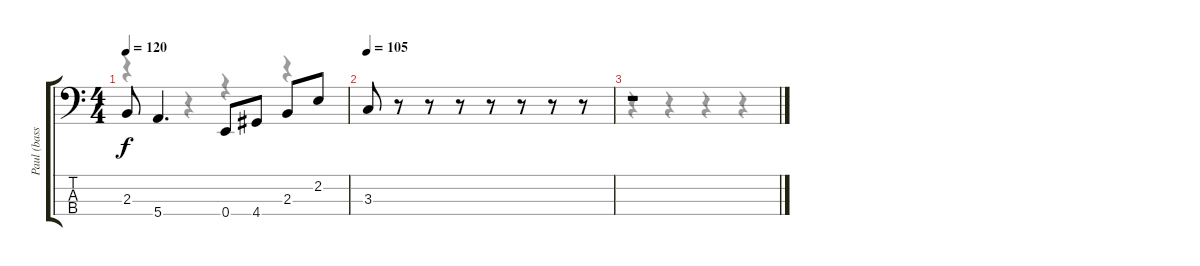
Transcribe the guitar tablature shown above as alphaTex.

\track ("Paul (bass)" "Paul (bass") {instrument electricbasspick}
\staff {score tabs}
\tuning (G2 D2 A1 E1) {hide}
\voice
\ts (4 4)
\tempo 120
\clef f4
\ks c
2.3{t}.8{dy f} 5.4.4{d} 0.4.8 4.4.8 2.3.8 2.2.8 |
\tempo 105
3.3.8 r.8 r.8 r.8 r.8 r.8 r.8 r.8 |
r.1
\voice
\clef f4
\ottava regular
\simile none
\ks c
r.4{dy f} r.4 r.4 r.4 |
|
r.4 r.4 r.4 r.4
